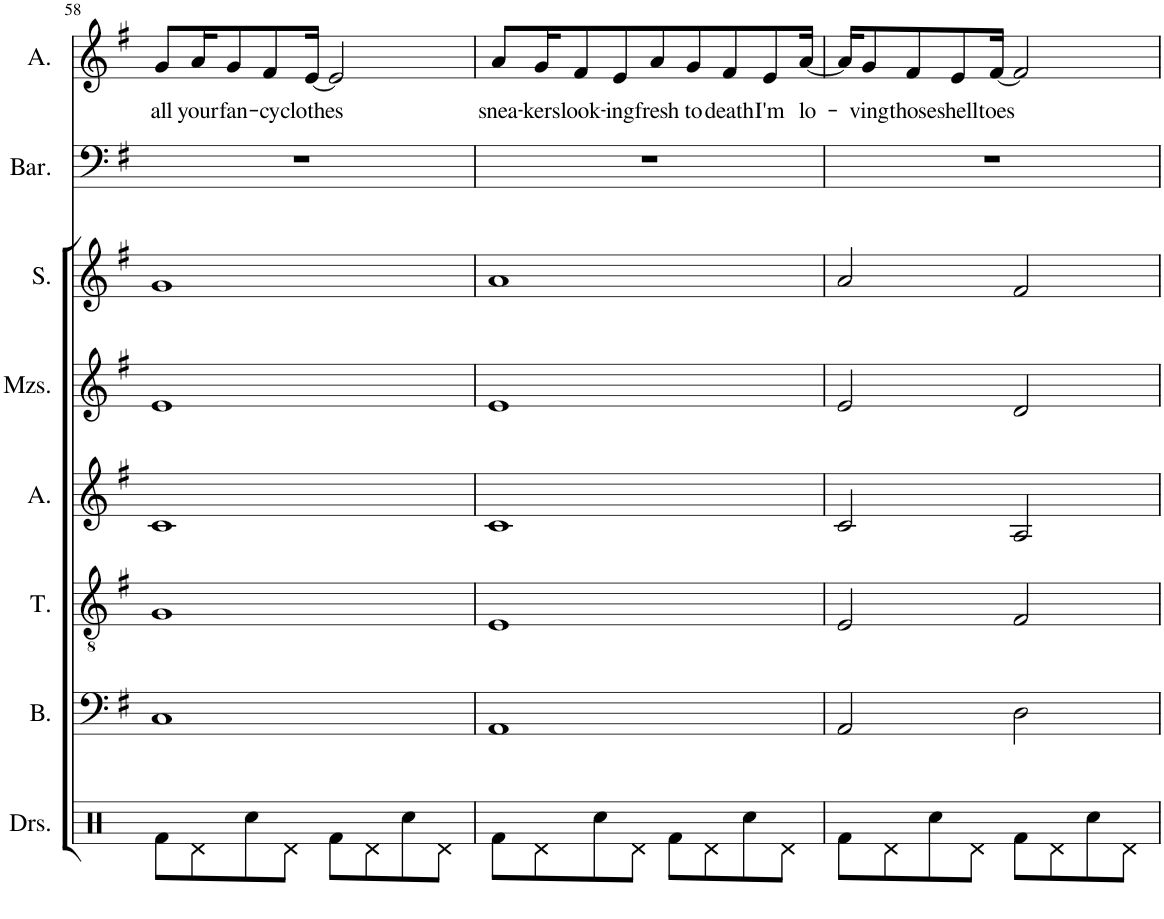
**kern	**kern	**kern	**kern	**kern	**kern	**kern	**kern	**text
*part8	*part7	*part6	*part5	*part4	*part3	*part2	*part1	*part1
*staff8	*staff7	*staff6	*staff5	*staff4	*staff3	*staff2	*staff1	*staff1
*I"Drumset	*I"Bass	*I"Tenor	*I"Alto	*I"Mezzo-soprano	*I"Soprano	*I"Baritone	*I"Alto	*
*I'Drs.	*I'B.	*I'T.	*I'A.	*I'Mzs.	*I'S.	*I'Bar.	*I'A.	*
!!LO:PB:g=z
*clefX	*clefF4	*clefGv2	*clefG2	*clefG2	*clefG2	*clefF4	*clefG2	*
*k[]	*k[f#]	*k[f#]	*k[f#]	*k[f#]	*k[f#]	*k[f#]	*k[f#]	*
*M4/4	*M4/4	*M4/4	*M4/4	*M4/4	*M4/4	*M4/4	*M4/4	*
=58	=58	=58	=58	=58	=58	=58	=58	=58
!	!	!	!	!	!	!	!	!LO:LY:b
8Rf\L	1C	1G	1c	1e	1g	1r	8g/L	all
!	!	!	!	!	!	!	!	!LO:LY:b
8Rd\	.	.	.	.	.	.	16a/K	your
!	!	!	!	!	!	!	!	!LO:LY:b
.	.	.	.	.	.	.	8g/	fan-
8Rcc\	.	.	.	.	.	.	.	.
!	!	!	!	!	!	!	!	!LO:LY:b
.	.	.	.	.	.	.	8f#/	-cy
8Rd\J	.	.	.	.	.	.	.	.
!	!	!	!	!	!	!	!	!LO:LY:b
.	.	.	.	.	.	.	[16e/Jk	clothes
8Rf\L	.	.	.	.	.	.	2e/]	.
8Rd\	.	.	.	.	.	.	.	.
8Rcc\	.	.	.	.	.	.	.	.
8Rd\J	.	.	.	.	.	.	.	.
=59	=59	=59	=59	=59	=59	=59	=59	=59
!	!	!	!	!	!	!	!	!LO:LY:b
8Rf\L	1AA	1E	1c	1e	1a	1r	8a/L	snea-
!	!	!	!	!	!	!	!	!LO:LY:b
8Rd\	.	.	.	.	.	.	16g/K	-kers
!	!	!	!	!	!	!	!	!LO:LY:b
.	.	.	.	.	.	.	8f#/	look-
8Rcc\	.	.	.	.	.	.	.	.
!	!	!	!	!	!	!	!	!LO:LY:b
.	.	.	.	.	.	.	8e/	-ing
8Rd\J	.	.	.	.	.	.	.	.
!	!	!	!	!	!	!	!	!LO:LY:b
.	.	.	.	.	.	.	8a/	fresh
8Rf\L	.	.	.	.	.	.	.	.
!	!	!	!	!	!	!	!	!LO:LY:b
.	.	.	.	.	.	.	8g/	to
8Rd\	.	.	.	.	.	.	.	.
!	!	!	!	!	!	!	!	!LO:LY:b
.	.	.	.	.	.	.	8f#/	death
8Rcc\	.	.	.	.	.	.	.	.
!	!	!	!	!	!	!	!	!LO:LY:b
.	.	.	.	.	.	.	8e/	I'm
8Rd\J	.	.	.	.	.	.	.	.
!	!	!	!	!	!	!	!	!LO:LY:b
.	.	.	.	.	.	.	[16a/Jk	lo-
=60	=60	=60	=60	=60	=60	=60	=60	=60
8Rf\L	2AA/	2E/	2c/	2e/	2a/	1r	16a/KL]	.
!	!	!	!	!	!	!	!	!LO:LY:b
.	.	.	.	.	.	.	8g/	-ving
8Rd\	.	.	.	.	.	.	.	.
!	!	!	!	!	!	!	!	!LO:LY:b
.	.	.	.	.	.	.	8f#/	those
8Rcc\	.	.	.	.	.	.	.	.
!	!	!	!	!	!	!	!	!LO:LY:b
.	.	.	.	.	.	.	8e/	shell
8Rd\J	.	.	.	.	.	.	.	.
!	!	!	!	!	!	!	!	!LO:LY:b
.	.	.	.	.	.	.	[16f#/Jk	toes
8Rf\L	2D\	2F#/	2A/	2d/	2f#/	.	2f#/]	.
8Rd\	.	.	.	.	.	.	.	.
8Rcc\	.	.	.	.	.	.	.	.
8Rd\J	.	.	.	.	.	.	.	.
=	=	=	=	=	=	=	=	=
*-	*-	*-	*-	*-	*-	*-	*-	*-
